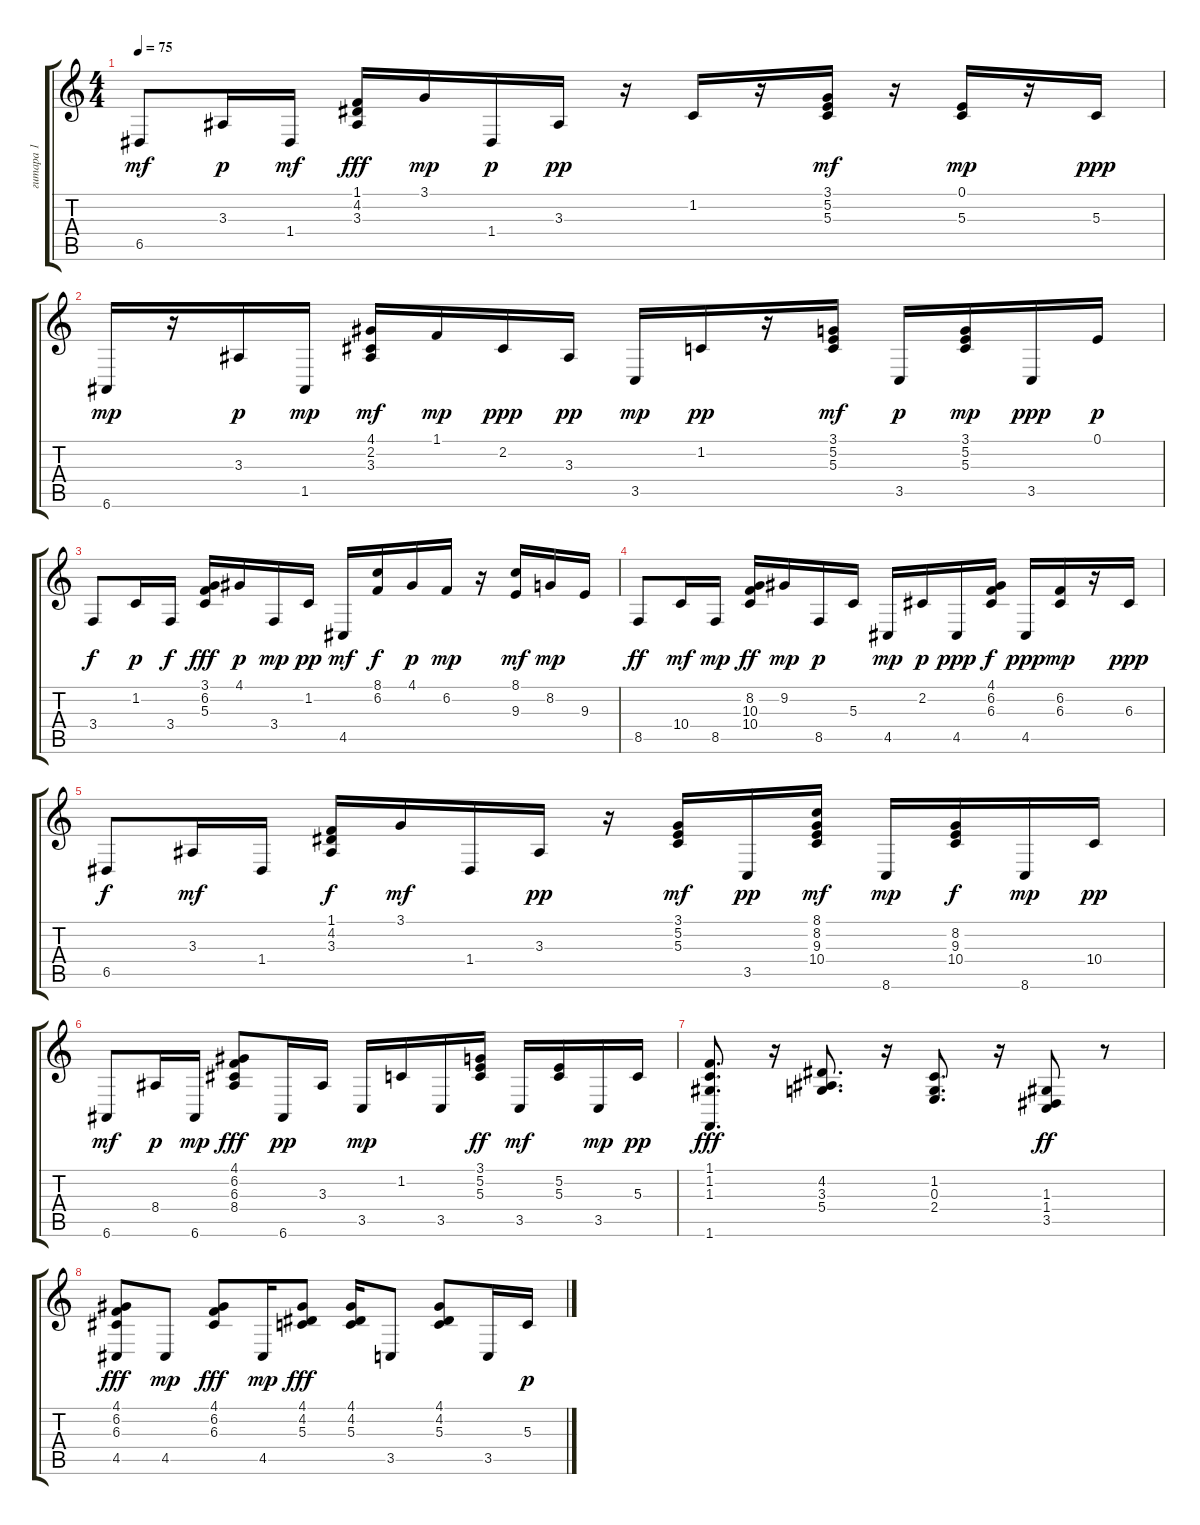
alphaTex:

\track ("гитара 1" "гитара 1") {instrument acousticgrandpiano}
\staff {score tabs}
\tuning (E4 B3 G3 D3 A2 E2) {hide}
\ts (4 4)
\tempo 75
\clef g2
\ks c
6.5.8{dy mf} 3.3.16{dy p} 1.4.16{dy mf} (1.1 4.2 3.3).16{dy fff} 3.1.16{dy mp} 1.4.16{dy p} 3.3.16{dy pp} r.16 1.2.16 r.16 (3.1 5.2 5.3).16{dy mf} r.16 (0.1 5.3).16{dy mp} r.16 5.3.16{dy ppp} |
6.6.16{dy mp} r.16 3.3.16{dy p} 1.5.16{dy mp} (4.1 2.2 3.3).16{dy mf} 1.1.16{dy mp} 2.2.16{dy ppp} 3.3.16{dy pp} 3.5.16{dy mp} 1.2.16{dy pp} r.16 (3.1 5.2 5.3).16{dy mf} 3.5.16{dy p} (3.1 5.2 5.3).16{dy mp} 3.5.16{dy ppp} 0.1.16{dy p} |
3.4.8{dy f} 1.2.16{dy p} 3.4.16{dy f} (3.1 6.2 5.3).16{dy fff} 4.1.16{dy p} 3.4.16{dy mp} 1.2.16{dy pp} 4.5.16{dy mf} (8.1 6.2).16{dy f} 4.1.16{dy p} 6.2.16{dy mp} r.16 (8.1 9.3).16{dy mf} 8.2.16{dy mp} 9.3.16 |
8.5.8{dy ff} 10.4.16{dy mf} 8.5.16{dy mp} (8.2 10.3 10.4).16{dy ff} 9.2.16{dy mp} 8.5.16{dy p} 5.3.16 4.5.16{dy mp} 2.2.16{dy p} 4.5.16{dy ppp} (4.1 6.2 6.3).16{dy f} 4.5.16{dy ppp} (6.2 6.3).16{dy mp} r.16 6.3.16{dy ppp} |
6.5.8{dy f} 3.3.16{dy mf} 1.4.16 (1.1 4.2 3.3).16{dy f} 3.1.16{dy mf} 1.4.16 3.3.16{dy pp} r.16 (3.1 5.2 5.3).16{dy mf} 3.5.16{dy pp} (8.1 8.2 9.3 10.4).16{dy mf} 8.6.16{dy mp} (8.2 9.3 10.4).16{dy f} 8.6.16{dy mp} 10.4.16{dy pp} |
6.6.8{dy mf} 8.4.16{dy p} 6.6.16{dy mp} (4.1 6.2 6.3 8.4).8{dy fff} 6.6.16{dy pp} 3.3.16 3.5.16{dy mp} 1.2.16 3.5.16 (3.1 5.2 5.3).16{dy ff} 3.5.16{dy mf} (5.2 5.3).16 3.5.16{dy mp} 5.3.16{dy pp} |
(1.1 1.2 1.3 1.6).8{d dy fff} r.16 (4.2 3.3 5.4).8{d} r.16 (1.2 0.3 2.4).8{d} r.16 (1.3 1.4 3.5).8{dy ff} r.8 |
(4.1 6.2 6.3 4.5).8{dy fff} 4.5.8{dy mp} (4.1 6.2 6.3).8{dy fff} 4.5.16{dy mp} (4.1 4.2 5.3).8{dy fff} (4.1 4.2 5.3).16 3.5.8 (4.1 4.2 5.3).8 3.5.16 5.3.16{dy p}
